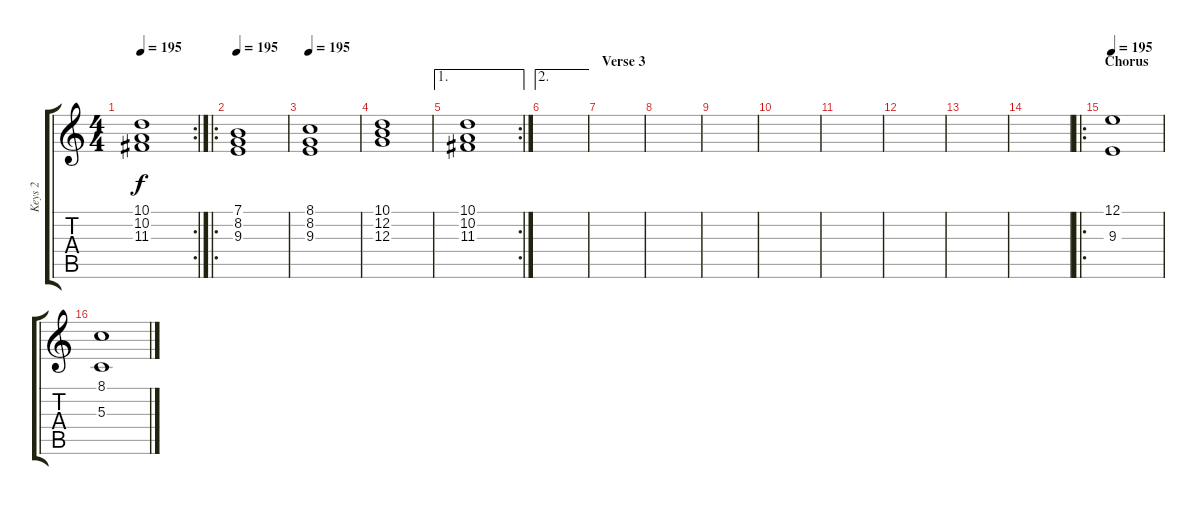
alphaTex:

\track ("Keys 2" "Keys 2") {instrument choiraahs}
\staff {score tabs}
\tuning (E4 B3 G3 D3 A2 E2) {hide}
\rc 2
\ts (4 4)
\tempo 195
\clef g2
\ks c
(10.1 10.2 11.3).1{dy f} |
\ro
\tempo 195
(7.1 8.2 9.3).1 |
\tempo 195
(8.1 8.2 9.3).1 |
(10.1 12.2 12.3).1 |
\ae 1
\rc 2
(10.1 10.2 11.3).1 |
\ae 2
|
\section ("" "Verse 3")
|
|
|
|
|
|
|
|
\ro
\section ("" "Chorus")
\tempo 195
(12.1 9.3).1 |
(8.1 5.3).1
